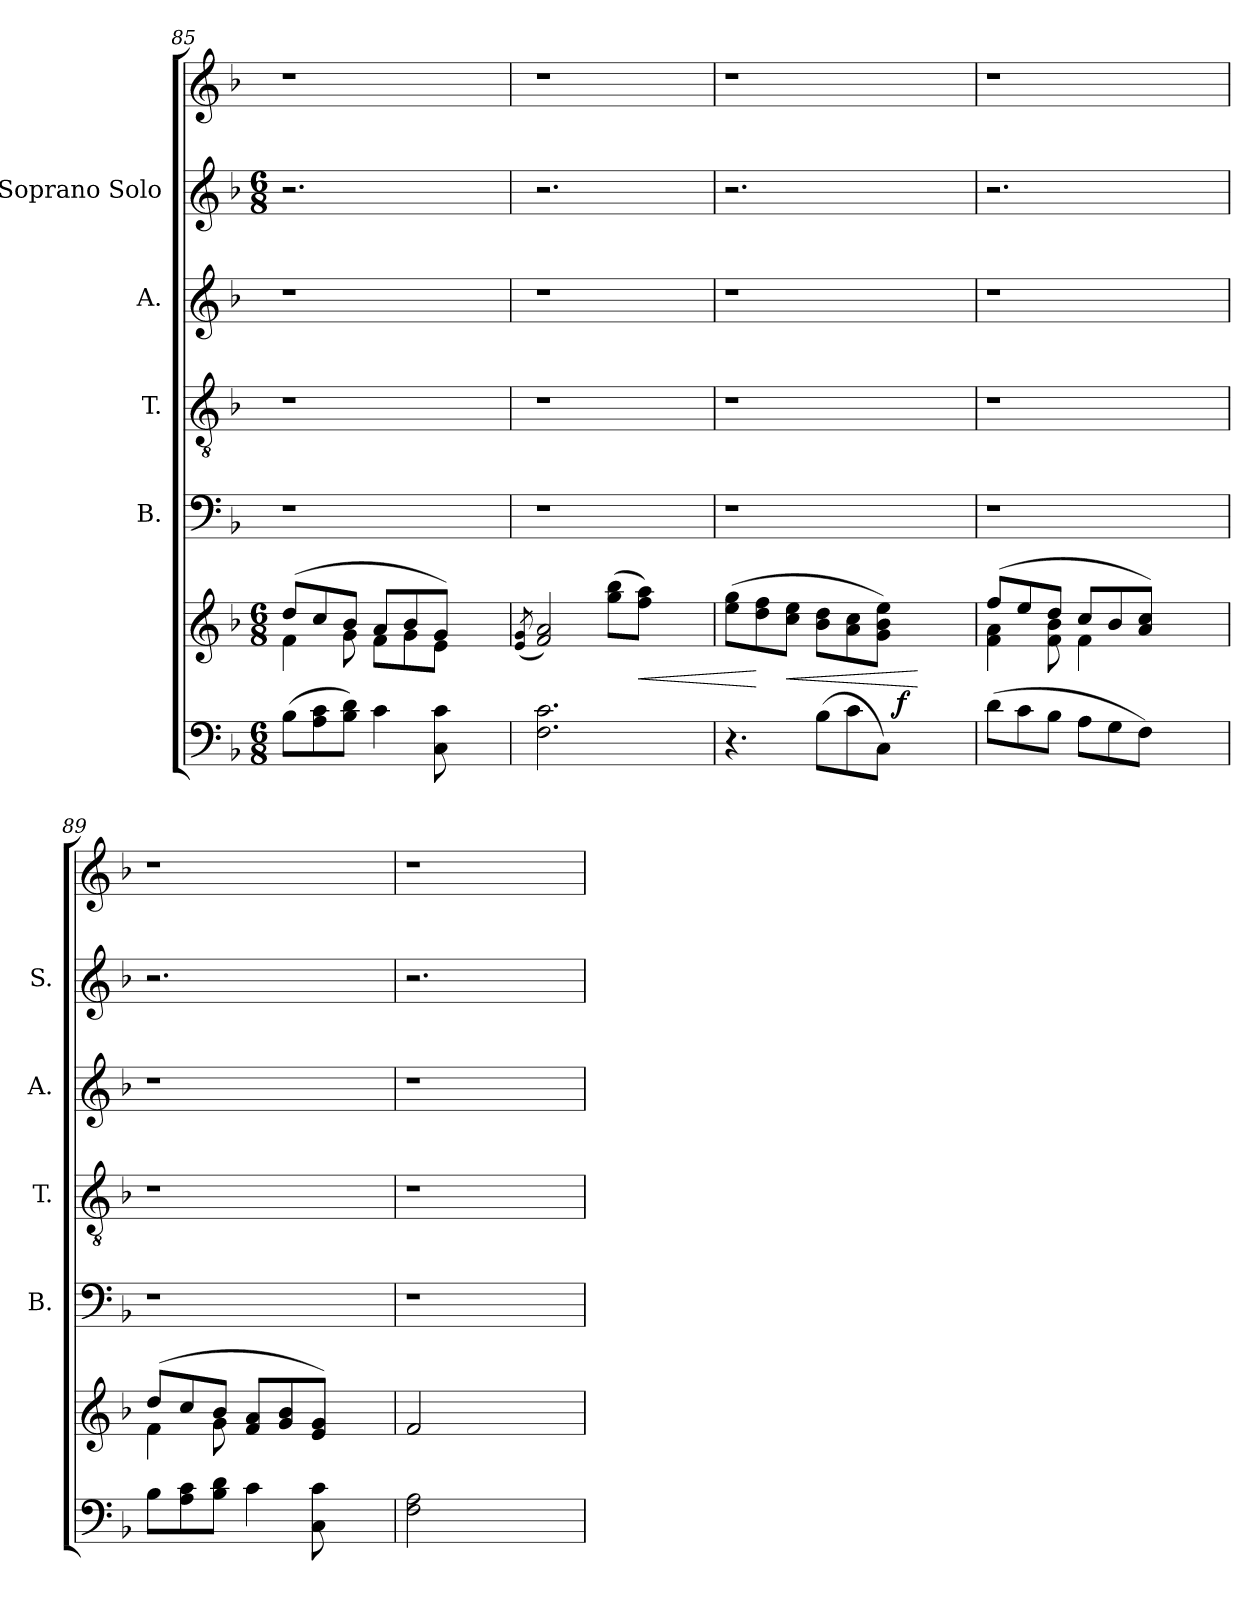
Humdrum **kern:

**kern	**dynam	**kern	**dynam	**kern	**kern	**kern	**kern	**kern
*part7	*part7	*part6	*part6	*part5	*part4	*part3	*part2	*part1
*staff7	*staff7	*staff6	*staff6	*staff5	*staff4	*staff3	*staff2	*staff1
*	*	*	*	*I"B.	*I"T.	*I"A.	*I"Soprano Solo	*
*	*	*	*	*I'B.	*I'T.	*I'A.	*I'S.	*
*clefF4	*	*clefG2	*	*clefF4	*clefGv2	*clefG2	*clefG2	*clefG2
*k[b-]	*	*k[b-]	*	*k[b-]	*k[b-]	*k[b-]	*k[b-]	*k[b-]
*F:	*	*F:	*	*F:	*F:	*F:	*F:	*F:
*M6/8	*	*M6/8	*	*	*	*	*M6/8	*
=85	=85	=85	=85	=85	=85	=85	=85	=85
*	*	*^	*	*	*	*	*	*
(>8B-\L	.	(>8dd/L	4f\	.	1r	1r	1r	2.r	1r
8A\ 8c\	.	8cc/	.	.	.	.	.	.	.
8B-\ 8d\J)	.	8b-/J	8g\	.	.	.	.	.	.
4c\	.	8a/L	8f\L	.	.	.	.	.	.
.	.	8b-/	8g\	.	.	.	.	.	.
8C\ 8c\	.	8g/J)	8e\J	.	.	.	.	.	.
4ryy	.	4ryy	4ryy	.	.	.	.	4ryy	.
*	*	*v	*v	*	*	*	*	*	*
=86	=86	=86	=86	=86	=86	=86	=86	=86
.	.	(8qe/ 8qg/	.	.	.	.	.	.
2.F\ 2.c\	.	2f/ 2a/)	.	1r	1r	1r	2.r	1r
.	.	(>8gg\ 8bb-\L	.	.	.	.	.	.
!	!	!	!LO:HP:b	!	!	!	!	!
.	.	8ff\ 8aa\J)	<	.	.	.	.	.
4ryy	.	4ryy	.	.	.	.	4ryy	.
!!LO:LB:g=z
=87	=87	=87	=87	=87	=87	=87	=87	=87
*^	*	*	*	*	*	*	*	*
4.r	2ryy	.	(>8ee\ 8gg\L	.	1r	1r	1r	2.r	1r
.	.	.	8dd\ 8ff\	[	.	.	.	.	.
!	!	!	!	!LO:HP:b	!	!	!	!	!
.	.	.	8cc\ 8ee\J	<	.	.	.	.	.
(>8B-\L	.	.	8b-\ 8dd\L	.	.	.	.	.	.
8c\	8.ryy	.	8a\ 8cc\	.	.	.	.	.	.
8C\J)	.	.	8g\ 8b-\ 8ee\J)	.	.	.	.	.	.
!	!	!LO:DY:a	!	!	!	!	!	!	!
.	4ryy	f	.	.	.	.	.	.	.
4ryy	.	.	4ryy	[	.	.	.	4ryy	.
.	16ryy	.	.	.	.	.	.	.	.
*v	*v	*	*	*	*	*	*	*	*
=88	=88	=88	=88	=88	=88	=88	=88	=88
*	*	*^	*	*	*	*	*	*
(>8d\L	.	(>8ff/L	4f\ 4a\	.	1r	1r	1r	2.r	1r
8c\	.	8ee/	.	.	.	.	.	.	.
8B-\J	.	8dd/J	8f\ 8b-\	.	.	.	.	.	.
8A\L	.	8cc/L	4f\	.	.	.	.	.	.
8G\	.	8b-/	.	.	.	.	.	.	.
8F\J)	.	8a/ 8cc/J)	4ryy	.	.	.	.	.	.
4ryy	.	4ryy	.	.	.	.	.	4ryy	.
.	.	.	8ryy	.	.	.	.	.	.
=89	=89	=89	=89	=89	=89	=89	=89	=89	=89
8B-\L	.	(>8dd/L	4f\	.	1r	1r	1r	2.r	1r
8A\ 8c\	.	8cc/	.	.	.	.	.	.	.
8B-\ 8d\J	.	8b-/J	8g\	.	.	.	.	.	.
4c\	.	8f/ 8a/L	4ryy	.	.	.	.	.	.
.	.	8g/ 8b-/	.	.	.	.	.	.	.
8C\ 8c\	.	8e/ 8g/J)	4.ryy	.	.	.	.	.	.
4ryy	.	4ryy	.	.	.	.	.	4ryy	.
*	*	*v	*v	*	*	*	*	*	*
=90	=90	=90	=90	=90	=90	=90	=90	=90
2F\ 2A\	.	2f/	.	1r	1r	1r	2.r	1r
2ryy	.	2ryy	.	.	.	.	.	.
.	.	.	.	.	.	.	4ryy	.
=	=	=	=	=	=	=	=	=
*-	*-	*-	*-	*-	*-	*-	*-	*-
